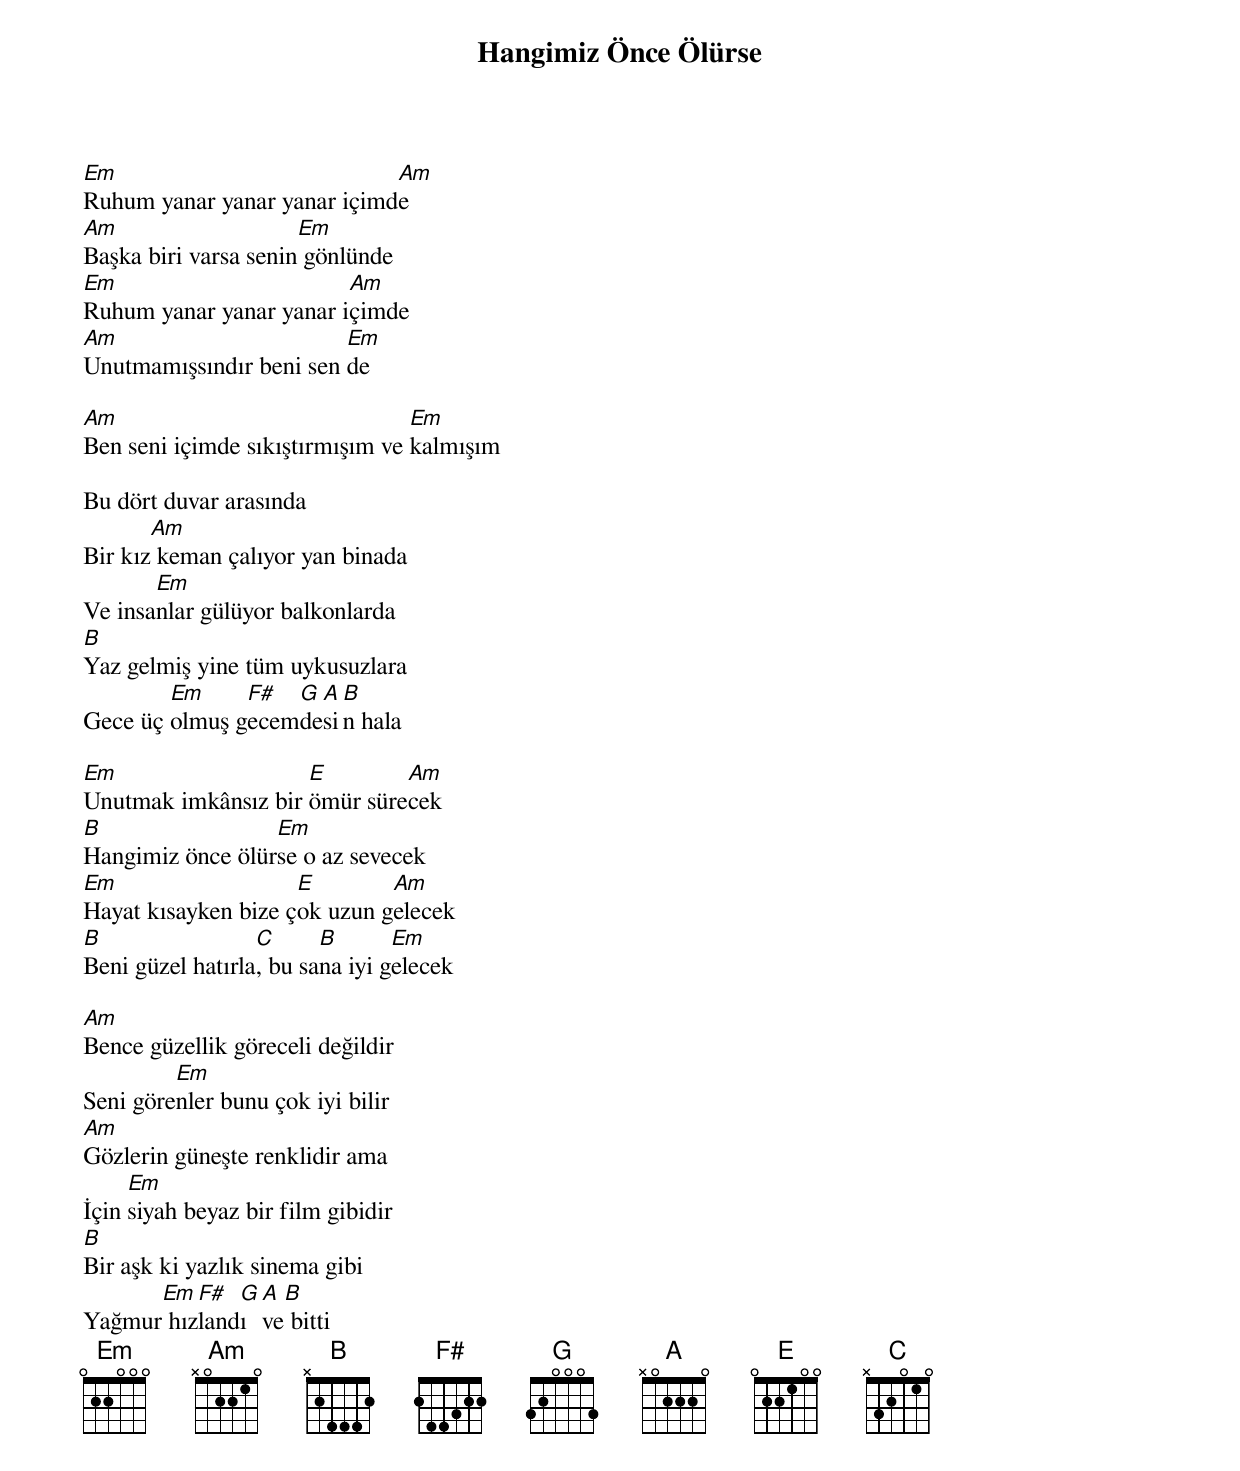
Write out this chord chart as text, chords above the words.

{title: Hangimiz Önce Ölürse}
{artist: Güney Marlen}

Em                           Am
Ruhum yanar yanar yanar içimde
Am                    Em
Başka biri varsa senin gönlünde
Em                       Am
Ruhum yanar yanar yanar içimde
Am                       Em
Unutmamışsındır beni sen de

Am                               Em
Ben seni içimde sıkıştırmışım ve kalmışım

Bu dört duvar arasında
       Am
Bir kız keman çalıyor yan binada
       Em
Ve insanlar gülüyor balkonlarda
B
Yaz gelmiş yine tüm uykusuzlara
        Em     F#  G A B
Gece üç olmuş gecemdesin hala

Em                   E        Am
Unutmak imkânsız bir ömür sürecek
B                 Em
Hangimiz önce ölürse o az sevecek
Em                   E        Am
Hayat kısayken bize çok uzun gelecek
B                 C      B       Em
Beni güzel hatırla, bu sana iyi gelecek

Am
Bence güzellik göreceli değildir
         Em
Seni görenler bunu çok iyi bilir
Am
Gözlerin güneşte renklidir ama
     Em
İçin siyah beyaz bir film gibidir
B
Bir aşk ki yazlık sinema gibi
      Em  F#  G A B
Yağmur hızlandı ve bitti
